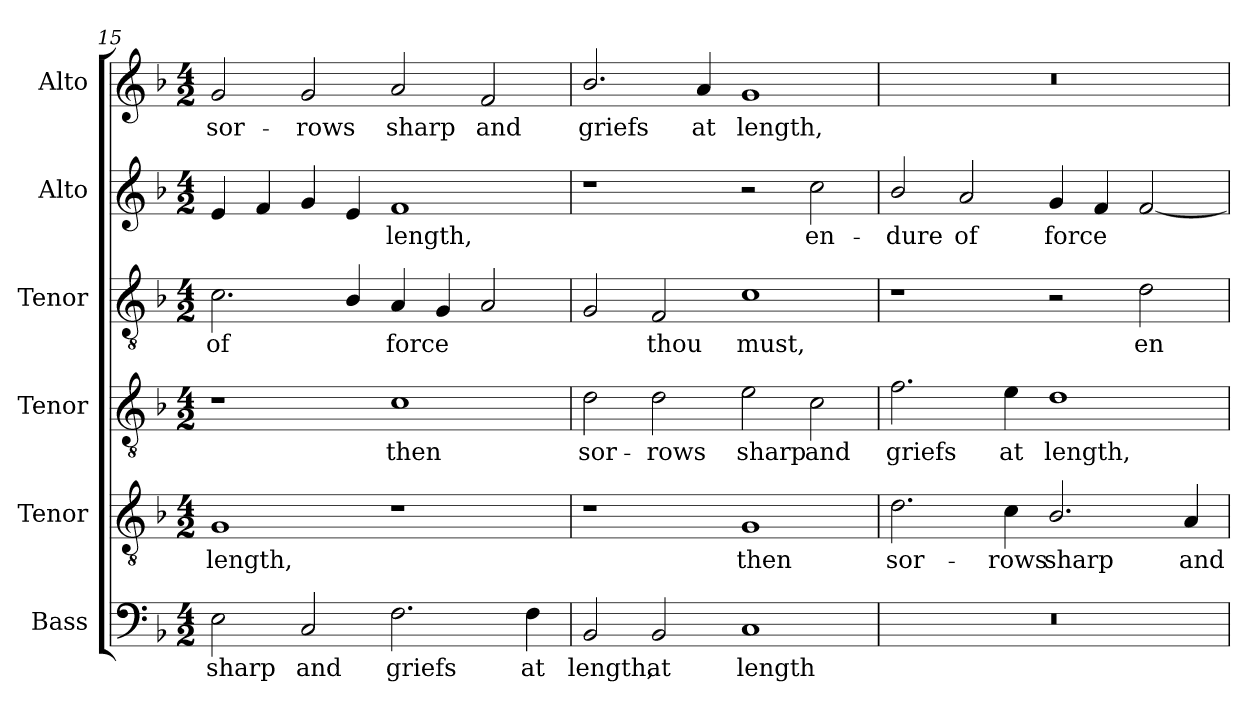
**kern	**text	**kern	**text	**kern	**text	**kern	**text	**kern	**text	**kern	**text
*part6	*part6	*part5	*part5	*part4	*part4	*part3	*part3	*part2	*part2	*part1	*part1
*staff6	*staff6	*staff5	*staff5	*staff4	*staff4	*staff3	*staff3	*staff2	*staff2	*staff1	*staff1
*I"Bass	*	*I"Tenor	*	*I"Tenor	*	*I"Tenor	*	*I"Alto	*	*I"Alto	*
*I'B.	*	*I'T.	*	*I'T.	*	*I'T.	*	*I'A.	*	*I'A.	*
!!LO:LB:g=z
*clefF4	*	*clefGv2	*	*clefGv2	*	*clefGv2	*	*clefG2	*	*clefG2	*
*	*	*ITrd7c12	*	*ITrd7c12	*	*ITrd7c12	*	*	*	*	*
*k[b-]	*	*k[b-]	*	*k[b-]	*	*k[b-]	*	*k[b-]	*	*k[b-]	*
*F:	*	*F:	*	*F:	*	*F:	*	*F:	*	*F:	*
*M4/2	*	*M4/2	*	*M4/2	*	*M4/2	*	*M4/2	*	*M4/2	*
=15	=15	=15	=15	=15	=15	=15	=15	=15	=15	=15	=15
!	!LO:LY:b:color=#000000	!	!	!	!	!	!	!	!	!	!
!	!	!	!LO:LY:b:color=#000000	!	!	!	!	!	!	!	!
!	!	!	!	!	!	!	!LO:LY:b:color=#000000	!	!	!	!
!	!	!	!	!	!	!	!	!	!	!	!LO:LY:b:color=#000000
2Ei\	sharp	1GGi	length,	1r	.	2.Ci\	of	4ei/	.	2gi/	sor-
.	.	.	.	.	.	.	.	4fi/	.	.	.
!	!LO:LY:b:color=#000000	!	!	!	!	!	!	!	!	!	!
!	!	!	!	!	!	!	!	!	!	!	!LO:LY:b:color=#000000
2Ci/	and	.	.	.	.	.	.	4gi/	.	2gi/	-rows
.	.	.	.	.	.	4BB-i/	.	4ei/	.	.	.
!	!LO:LY:b:color=#000000	!	!	!	!	!	!	!	!	!	!
!	!	!	!	!	!LO:LY:b:color=#000000	!	!	!	!	!	!
!	!	!	!	!	!	!	!LO:LY:b:color=#000000	!	!	!	!
!	!	!	!	!	!	!	!	!	!LO:LY:b:color=#000000	!	!
!	!	!	!	!	!	!	!	!	!	!	!LO:LY:b:color=#000000
2.Fi\	griefs	1r	.	1Ci	then	4AAi/	force	1fi	length,	2ai/	sharp
.	.	.	.	.	.	4GGi/	.	.	.	.	.
!	!	!	!	!	!	!	!	!	!	!	!LO:LY:b:color=#000000
.	.	.	.	.	.	2AAi/	.	.	.	2fi/	and
!	!LO:LY:b:color=#000000	!	!	!	!	!	!	!	!	!	!
4Fi\	at	.	.	.	.	.	.	.	.	.	.
=16	=16	=16	=16	=16	=16	=16	=16	=16	=16	=16	=16
!	!LO:LY:b:color=#000000	!	!	!	!	!	!	!	!	!	!
!	!	!	!	!	!LO:LY:b:color=#000000	!	!	!	!	!	!
!	!	!	!	!	!	!	!	!	!	!	!LO:LY:b:color=#000000
2BB-i/	length,	1r	.	2Di\	sor-	2GGi/	.	1r	.	2.b-i/	griefs
!	!LO:LY:b:color=#000000	!	!	!	!	!	!	!	!	!	!
!	!	!	!	!	!LO:LY:b:color=#000000	!	!	!	!	!	!
!	!	!	!	!	!	!	!LO:LY:b:color=#000000	!	!	!	!
2BB-i/	at	.	.	2Di\	-rows	2FFi/	thou	.	.	.	.
!	!	!	!	!	!	!	!	!	!	!	!LO:LY:b:color=#000000
.	.	.	.	.	.	.	.	.	.	4ai/	at
!	!LO:LY:b:color=#000000	!	!	!	!	!	!	!	!	!	!
!	!	!	!LO:LY:b:color=#000000	!	!	!	!	!	!	!	!
!	!	!	!	!	!LO:LY:b:color=#000000	!	!	!	!	!	!
!	!	!	!	!	!	!	!LO:LY:b:color=#000000	!	!	!	!
!	!	!	!	!	!	!	!	!	!	!	!LO:LY:b:color=#000000
1Ci	length	1GGi	then	2Ei\	sharp	1Ci	must,	2r	.	1gi	length,
!	!	!	!	!	!LO:LY:b:color=#000000	!	!	!	!	!	!
!	!	!	!	!	!	!	!	!	!LO:LY:b:color=#000000	!	!
.	.	.	.	2Ci\	and	.	.	2cci\	en-	.	.
=17	=17	=17	=17	=17	=17	=17	=17	=17	=17	=17	=17
!LO:N:vis=1	!	!	!	!	!	!	!	!	!	!	!
!	!	!	!LO:LY:b:color=#000000	!	!	!	!	!	!	!	!
!	!	!	!	!	!LO:LY:b:color=#000000	!	!	!	!	!	!
!	!	!	!	!	!	!	!	!	!LO:LY:b:color=#000000	!LO:N:vis=1	!
0r	.	2.Di\	sor-	2.Fi\	griefs	1r	.	2b-i/	-dure	0r	.
!	!	!	!	!	!	!	!	!	!LO:LY:b:color=#000000	!	!
.	.	.	.	.	.	.	.	2ai/	of	.	.
!	!	!	!LO:LY:b:color=#000000	!	!	!	!	!	!	!	!
!	!	!	!	!	!LO:LY:b:color=#000000	!	!	!	!	!	!
.	.	4Ci\	-rows	4Ei\	at	.	.	.	.	.	.
!	!	!	!LO:LY:b:color=#000000	!	!	!	!	!	!	!	!
!	!	!	!	!	!LO:LY:b:color=#000000	!	!	!	!	!	!
!	!	!	!	!	!	!	!	!	!LO:LY:b:color=#000000	!	!
.	.	2.BB-i/	sharp	1Di	length,	2r	.	4gi/	force	.	.
.	.	.	.	.	.	.	.	4fi/	.	.	.
!	!	!	!	!	!	!	!LO:LY:b:color=#000000	!	!	!	!
.	.	.	.	.	.	2Di\	en-	[2fi/	.	.	.
!	!	!	!LO:LY:b:color=#000000	!	!	!	!	!	!	!	!
.	.	4AAi/	and	.	.	.	.	.	.	.	.
=	=	=	=	=	=	=	=	=	=	=	=
*-	*-	*-	*-	*-	*-	*-	*-	*-	*-	*-	*-
